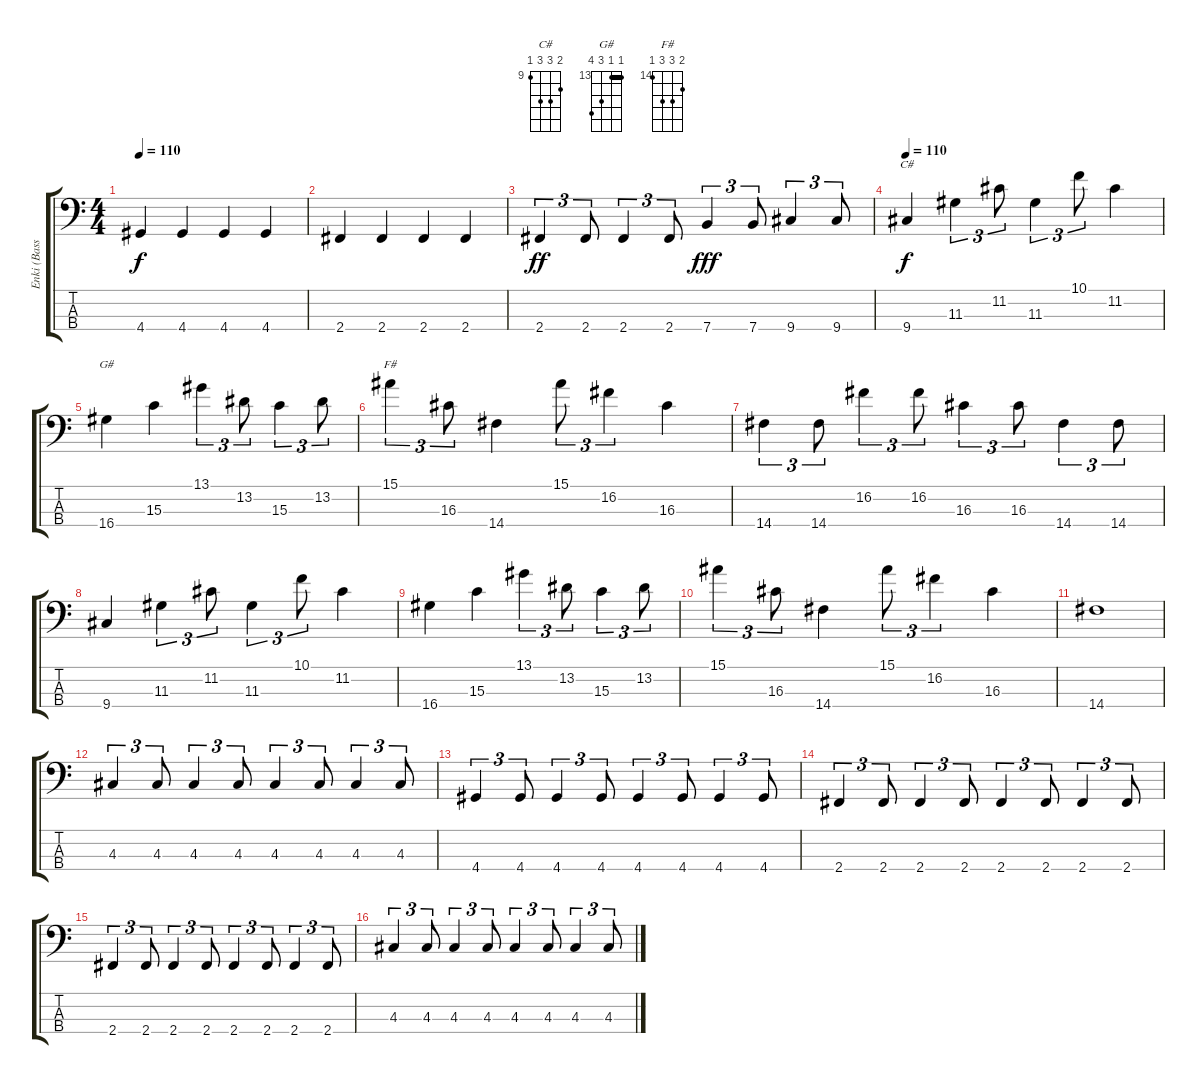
\track ("Enki (Bass)" "Enki (Bass") {instrument electricbassfinger}
\staff {score tabs}
\tuning (G2 D2 A1 E1) {hide}
\chord ("C#" 10 11 11 9) {firstfret 9}
\chord ("G#" 13 13 15 16) {firstfret 13 barre 13}
\chord ("F#" 15 16 16 14) {firstfret 14}
\ts (4 4)
\tempo 110
\clef f4
\ks c
4.4.4{dy f} 4.4.4 4.4.4 4.4.4 |
2.4.4 2.4.4 2.4.4 2.4.4 |
2.4.4{tu (3 2) dy ff} 2.4.8{tu (3 2)} 2.4.4{tu (3 2)} 2.4.8{tu (3 2)} 7.4.4{tu (3 2) dy fff} 7.4.8{tu (3 2)} 9.4.4{tu (3 2)} 9.4.8{tu (3 2)} |
\tempo 110
9.4.4{ch "C#" dy f} 11.3.4{tu (3 2)} 11.2.8{tu (3 2)} 11.3.4{tu (3 2)} 10.1.8{tu (3 2)} 11.2.4 |
16.4.4{ch "G#"} 15.3.4 13.1.4{tu (3 2)} 13.2.8{tu (3 2)} 15.3.4{tu (3 2)} 13.2.8{tu (3 2)} |
15.1.4{tu (3 2) ch "F#"} 16.3.8{tu (3 2)} 14.4.4 15.1.8{tu (3 2)} 16.2.4{tu (3 2)} 16.3.4 |
14.4.4{tu (3 2)} 14.4.8{tu (3 2)} 16.2.4{tu (3 2)} 16.2.8{tu (3 2)} 16.3.4{tu (3 2)} 16.3.8{tu (3 2)} 14.4.4{tu (3 2)} 14.4.8{tu (3 2)} |
9.4.4 11.3.4{tu (3 2)} 11.2.8{tu (3 2)} 11.3.4{tu (3 2)} 10.1.8{tu (3 2)} 11.2.4 |
16.4.4 15.3.4 13.1.4{tu (3 2)} 13.2.8{tu (3 2)} 15.3.4{tu (3 2)} 13.2.8{tu (3 2)} |
15.1.4{tu (3 2)} 16.3.8{tu (3 2)} 14.4.4 15.1.8{tu (3 2)} 16.2.4{tu (3 2)} 16.3.4 |
14.4.1 |
4.3.4{tu (3 2)} 4.3.8{tu (3 2)} 4.3.4{tu (3 2)} 4.3.8{tu (3 2)} 4.3.4{tu (3 2)} 4.3.8{tu (3 2)} 4.3.4{tu (3 2)} 4.3.8{tu (3 2)} |
4.4.4{tu (3 2)} 4.4.8{tu (3 2)} 4.4.4{tu (3 2)} 4.4.8{tu (3 2)} 4.4.4{tu (3 2)} 4.4.8{tu (3 2)} 4.4.4{tu (3 2)} 4.4.8{tu (3 2)} |
2.4.4{tu (3 2)} 2.4.8{tu (3 2)} 2.4.4{tu (3 2)} 2.4.8{tu (3 2)} 2.4.4{tu (3 2)} 2.4.8{tu (3 2)} 2.4.4{tu (3 2)} 2.4.8{tu (3 2)} |
2.4.4{tu (3 2)} 2.4.8{tu (3 2)} 2.4.4{tu (3 2)} 2.4.8{tu (3 2)} 2.4.4{tu (3 2)} 2.4.8{tu (3 2)} 2.4.4{tu (3 2)} 2.4.8{tu (3 2)} |
4.3.4{tu (3 2)} 4.3.8{tu (3 2)} 4.3.4{tu (3 2)} 4.3.8{tu (3 2)} 4.3.4{tu (3 2)} 4.3.8{tu (3 2)} 4.3.4{tu (3 2)} 4.3.8{tu (3 2)}
